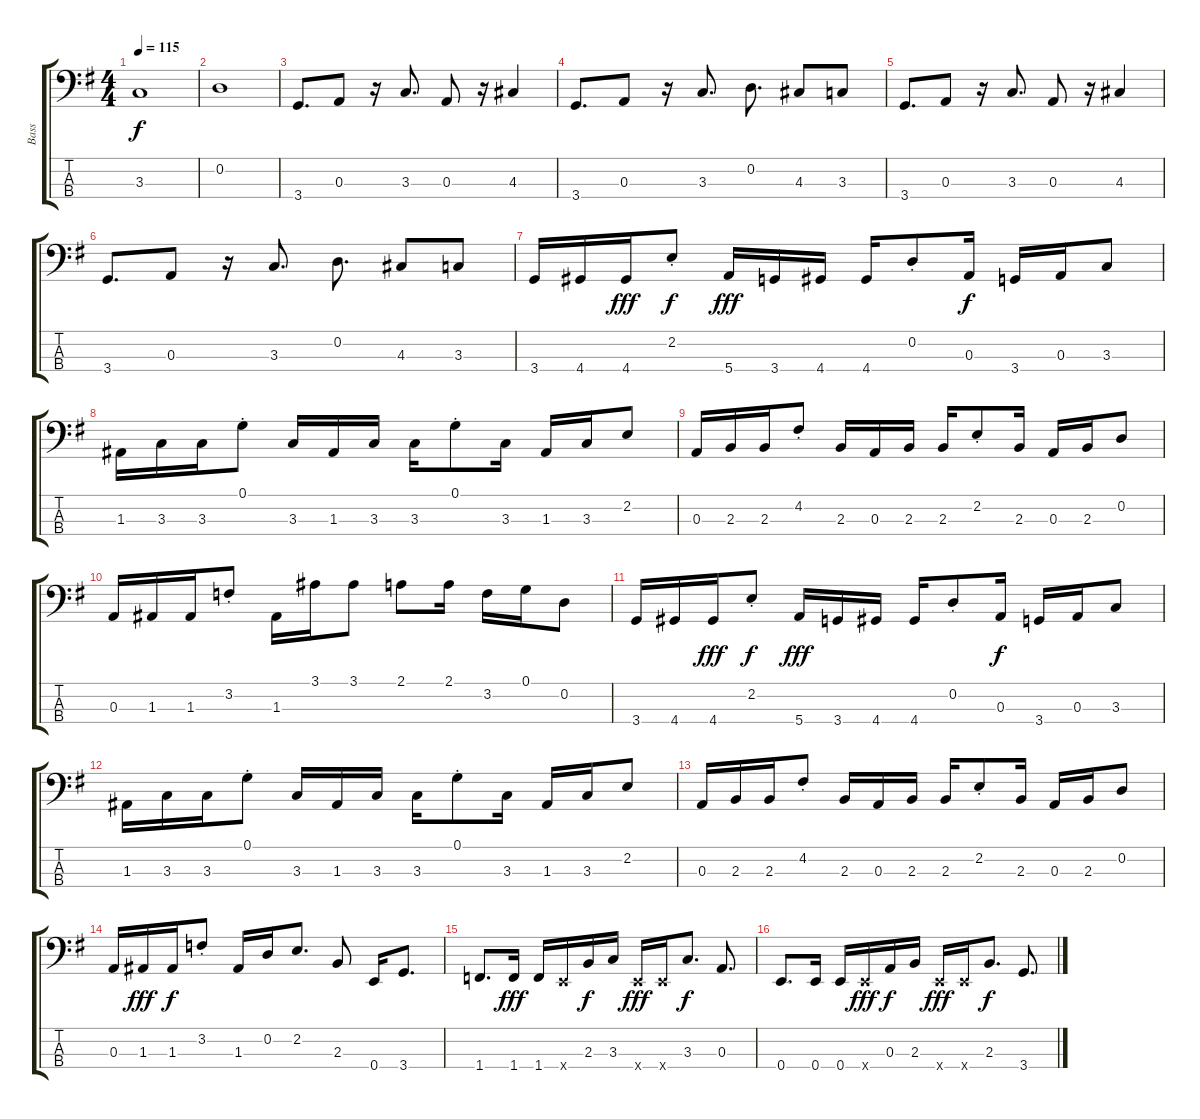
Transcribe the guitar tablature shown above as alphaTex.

\track ("Bass" "Bass") {instrument electricbassfinger}
\staff {score tabs}
\tuning (G2 D2 A1 E1) {hide}
\ts (4 4)
\tempo 115
\clef f4
\ks g
3.3.1{dy f} |
0.2.1 |
3.4.8{d} 0.3.8 r.16 3.3.8{d} 0.3.8 r.16 4.3.4 |
3.4.8{d} 0.3.8 r.16 3.3.8{d} 0.2.8{d} 4.3.8 3.3.8 |
3.4.8{d} 0.3.8 r.16 3.3.8{d} 0.3.8 r.16 4.3.4 |
3.4.8{d} 0.3.8 r.16 3.3.8{d} 0.2.8{d} 4.3.8 3.3.8 |
3.4.16 4.4.16 4.4.16{dy fff} 2.2{st}.8{dy f} 5.4.16{dy fff} 3.4.16 4.4.16 4.4.16 0.2{st}.8 0.3.16{dy f} 3.4.16 0.3.16 3.3.8 |
1.3.16 3.3.16 3.3.16 0.1{st}.8 3.3.16 1.3.16 3.3.16 3.3.16 0.1{st}.8 3.3.16 1.3.16 3.3.16 2.2.8 |
0.3.16 2.3.16 2.3.16 4.2{st}.8 2.3.16 0.3.16 2.3.16 2.3.16 2.2{st}.8 2.3.16 0.3.16 2.3.16 0.2.8 |
0.3.16 1.3.16 1.3.16 3.2{st}.8 1.3.16 3.1.16 3.1.8 2.1.8 2.1.16 3.2.16 0.1.16 0.2.8 |
3.4.16 4.4.16 4.4.16{dy fff} 2.2{st}.8{dy f} 5.4.16{dy fff} 3.4.16 4.4.16 4.4.16 0.2{st}.8 0.3.16{dy f} 3.4.16 0.3.16 3.3.8 |
1.3.16 3.3.16 3.3.16 0.1{st}.8 3.3.16 1.3.16 3.3.16 3.3.16 0.1{st}.8 3.3.16 1.3.16 3.3.16 2.2.8 |
0.3.16 2.3.16 2.3.16 4.2{st}.8 2.3.16 0.3.16 2.3.16 2.3.16 2.2{st}.8 2.3.16 0.3.16 2.3.16 0.2.8 |
0.3.16 1.3.16{dy fff} 1.3.16{dy f} 3.2{st}.8 1.3.16 0.2.16 2.2.8{d} 2.3.8 0.4.16 3.4.8{d} |
1.4.8{d} 1.4.16{dy fff} 1.4.16 0.4{x}.16 2.3.16{dy f} 3.3.16 0.4{x}.16{dy fff} 0.4{x}.16 3.3.8{d dy f} 0.3.8{d} |
0.4.8{d} 0.4.16 0.4.16 0.4{x}.16{dy fff} 0.3.16{dy f} 2.3.16 0.4{x}.16{dy fff} 0.4{x}.16 2.3.8{d dy f} 3.4.8{d}
